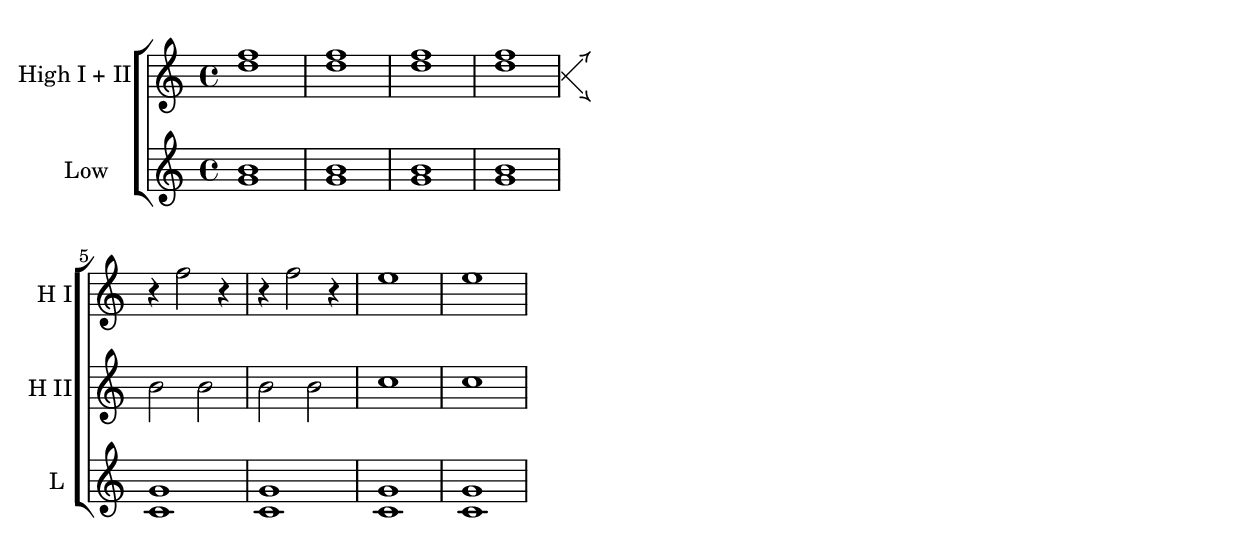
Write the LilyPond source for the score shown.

%% DO NOT EDIT this file manually; it is automatically
%% generated from LSR http://lsr.dsi.unimi.it
%% Make any changes in LSR itself, or in Documentation/snippets/new/ ,
%% and then run scripts/auxiliar/makelsr.py
%%
%% This file is in the public domain.
\version "2.17.25"

\header {
  lsrtags = "staff-notation, symbols-and-glyphs, vocal-music"

  texidoc = "
This snippet defines the @code{\\splitStaffBarLine} command, which adds
arrows in north-east and south-east directions at a bar line, to denote
that several voices sharing a staff will each continue on a staff of
their own in the next system.

"
  doctitle = "Adding indicators to staves which get split after a break"
} % begin verbatim

#(define-markup-command (arrow-at-angle layout props angle-deg length fill)
   (number? number? boolean?)
   (let* (
          ;; PI-OVER-180 and degrees->radians are taken from flag-styles.scm
          (PI-OVER-180 (/ (atan 1 1) 45))
          (degrees->radians (lambda (degrees) (* degrees PI-OVER-180)))
          (angle-rad (degrees->radians angle-deg))
          (target-x (* length (cos angle-rad)))
          (target-y (* length (sin angle-rad))))
     (interpret-markup layout props
                       (markup
                        #:translate (cons (/ target-x 2) (/ target-y 2))
                        #:rotate angle-deg
                        #:translate (cons (/ length -2) 0)
                        #:concat (#:draw-line (cons length 0)
                                              #:arrow-head X RIGHT fill)))))

splitStaffBarLineMarkup = \markup \with-dimensions #'(0 . 0) #'(0 . 0) {
  \combine
    \arrow-at-angle #45 #(sqrt 8) ##f
    \arrow-at-angle #-45 #(sqrt 8) ##f
}

splitStaffBarLine = {
  \once \override Staff.BarLine.stencil =
    #(lambda (grob)
       (ly:stencil-combine-at-edge
        (ly:bar-line::print grob)
        X RIGHT
        (grob-interpret-markup grob splitStaffBarLineMarkup)
        0))
  \break
}

\paper {
  ragged-right = ##t
  short-indent = 5\mm
}

\score {
  <<
    \new ChoirStaff <<
      \new Staff \with { instrumentName = #"High I + II" } {
        <<
          \repeat unfold 4 f''1
          \\
          \repeat unfold 4 d''1
        >>
        \splitStaffBarLine
      }
      \new Staff \with { instrumentName = #"Low" } {
        <<
          \repeat unfold 4 b'1
          \\
          \repeat unfold 4 g'1
        >>
      }

      \new Staff \with { shortInstrumentName = #"H I" } {
        R1*4
        \repeat unfold 2 { r4 f''2 r4 } \repeat unfold 2 e''1
      }
      \new Staff \with { shortInstrumentName = #"H II" } {
        R1*4
        \repeat unfold 4 b'2 \repeat unfold 2 c''1
      }
      \new Staff \with { shortInstrumentName = #"L" } {
        R1*4
        <<
          \repeat unfold 4 g'1
          \\
          \repeat unfold 4 c'1
        >>
      }
    >>
  >>
  \layout {
    \context {
      \Staff \RemoveEmptyStaves
      \override VerticalAxisGroup.remove-first = ##t
    }
  }
}
